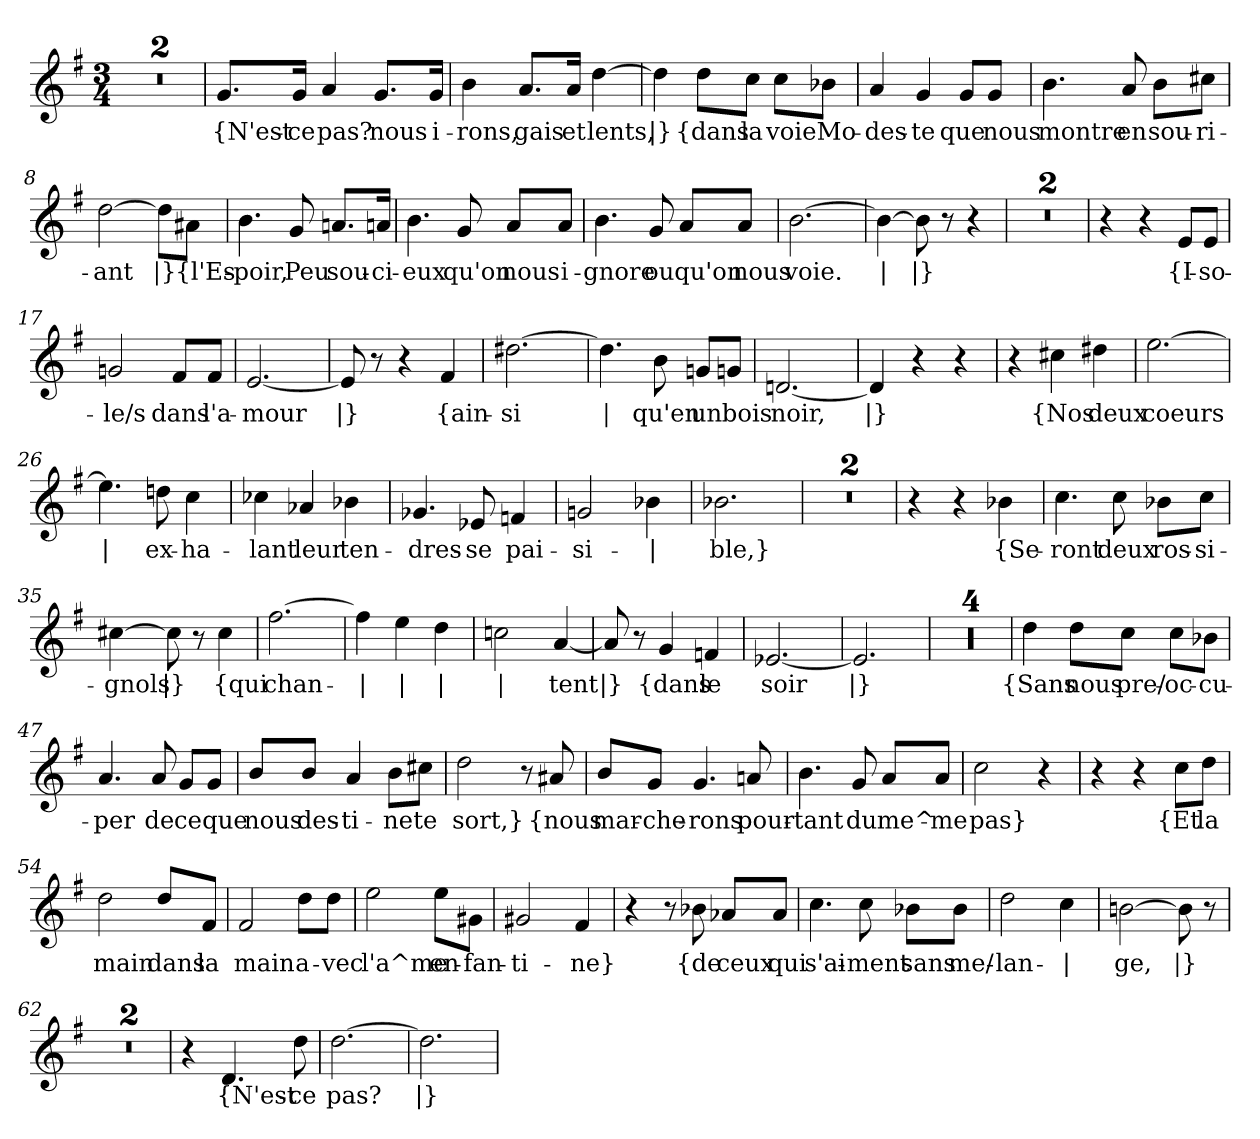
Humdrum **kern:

**kern	**text
*part1	*part1
*staff1	*staff1
*clefG2	*
*k[f#]	*
*M3/4	*
=1	=1
2.r	.
=2	=2
2.r	.
=3	=3
!	!LO:LY:b
8.g/L	{N'est-
!	!LO:LY:b
16g/Jk	-ce
!	!LO:LY:b
4a/	pas?
!	!LO:LY:b
8.g/L	nous
!	!LO:LY:b
16g/Jk	i-
=4	=4
!	!LO:LY:b
4b\	-rons,
!	!LO:LY:b
8.a/L	gais
!	!LO:LY:b
16a/Jk	et
!	!LO:LY:b
[4dd\	lents,
=5	=5
!	!LO:LY:b
4dd\]	|}
!	!LO:LY:b
8dd\L	{dans
!	!LO:LY:b
8cc\J	la
!	!LO:LY:b
8cc\L	voie
!	!LO:LY:b
8b-X\J	Mo-
=6	=6
!	!LO:LY:b
4a/	-des-
!	!LO:LY:b
4g/	-te
!	!LO:LY:b
8g/L	que
!	!LO:LY:b
8g/J	nous
!!LO:LB:g=z
=7	=7
!	!LO:LY:b
4.b\	montre
!	!LO:LY:b
8a/	-en
!	!LO:LY:b
8b\L	sou-
!	!LO:LY:b
8cc#X\J	-ri-
=8	=8
!	!LO:LY:b
[2dd\	-ant
!	!LO:LY:b
8dd\L]	|}
!	!LO:LY:b
8a#X\J	{l'Es-
=9	=9
!	!LO:LY:b
4.b\	-poir,
!	!LO:LY:b
8g/	Peu
!	!LO:LY:b
8.an/L	sou-
!	!LO:LY:b
16an/Jk	-ci-
=10	=10
!	!LO:LY:b
4.b\	-eux
!	!LO:LY:b
8g/	qu'on
!	!LO:LY:b
8a/L	nous
!	!LO:LY:b
8a/J	i-
=11	=11
!	!LO:LY:b
4.b\	-gnore
!	!LO:LY:b
8g/	ou
!	!LO:LY:b
8a/L	qu'on
!	!LO:LY:b
8a/J	nous
=12	=12
!	!LO:LY:b
[2.b\	voie.
!!LO:LB:g=z
=13	=13
!	!LO:LY:b
4b\_	|
!	!LO:LY:b
8b\]	|}
8r	.
4r	.
=14	=14
2.r	.
=15	=15
2.r	.
=16	=16
4r	.
4r	.
!	!LO:LY:b
8e/L	{I-
!	!LO:LY:b
8e/J	-so-
=17	=17
!	!LO:LY:b
2gn/	-le/s
!	!LO:LY:b
8f#/L	dans
!	!LO:LY:b
8f#/J	l'a-
=18	=18
!	!LO:LY:b
[2.e/	-mour
=19	=19
!	!LO:LY:b
8e/]	|}
8r	.
4r	.
!	!LO:LY:b
4f#/	{ain-
=20	=20
!	!LO:LY:b
[2.dd#X\	-si
=21	=21
!	!LO:LY:b
4.dd#\]	|
!	!LO:LY:b
8b\	qu'en
!	!LO:LY:b
8gn/L	un
!	!LO:LY:b
8gn/J	bois
=22	=22
!	!LO:LY:b
[2.dn/	noir,
=23	=23
!	!LO:LY:b
4d/]	|}
4r	.
4r	.
!!LO:LB:g=z
=24	=24
4r	.
!	!LO:LY:b
4cc#X\	{Nos
!	!LO:LY:b
4dd#X\	deux
=25	=25
!	!LO:LY:b
[2.ee\	coeurs
=26	=26
!	!LO:LY:b
4.ee\]	|
!	!LO:LY:b
8ddn\	ex-
!	!LO:LY:b
4cc\	-ha-
=27	=27
!	!LO:LY:b
4cc-X\	-lant
!	!LO:LY:b
4a-X/	leur
!	!LO:LY:b
4b-X\	ten-
=28	=28
!	!LO:LY:b
4.g-X/	-dres-
!	!LO:LY:b
8e-X/	-se
!	!LO:LY:b
4fn/	pai-
=29	=29
!	!LO:LY:b
2gn/	-si-
!	!LO:LY:b
4b-X\	|
=30	=30
!	!LO:LY:b
2.b-X\	-ble,}
=31	=31
2.r	.
=32	=32
2.r	.
=33	=33
4r	.
4r	.
!	!LO:LY:b
4b-X\	{Se-
!!LO:LB:g=z
=34	=34
!	!LO:LY:b
4.cc\	-ront
!	!LO:LY:b
8cc\	deux
!	!LO:LY:b
8b-X\L	ros-
!	!LO:LY:b
8cc\J	-si-
=35	=35
!	!LO:LY:b
[4cc#X\	-gnols
!	!LO:LY:b
8cc#\]	|}
8r	.
!	!LO:LY:b
4cc#\	{qui
=36	=36
!	!LO:LY:b
[2.ff#\	chan-
=37	=37
!	!LO:LY:b
4ff#\]	|
!	!LO:LY:b
4ee\	|
!	!LO:LY:b
4dd\	|
=38	=38
!	!LO:LY:b
2ccn\	|
!	!LO:LY:b
[4a/	-tent
=39	=39
!	!LO:LY:b
8a/]	|}
8r	.
!	!LO:LY:b
4g/	{dans
!	!LO:LY:b
4fn/	le
=40	=40
!	!LO:LY:b
[2.e-X/	soir
=41	=41
!	!LO:LY:b
2.e-/]	|}
=42	=42
2.r	.
=43	=43
2.r	.
=44	=44
2.r	.
=45	=45
2.r	.
!!LO:LB:g=z
=46	=46
!	!LO:LY:b
4dd\	{Sans
!	!LO:LY:b
8dd\L	nous
!	!LO:LY:b
8cc\J	pre/-
!	!LO:LY:b
8cc\L	-oc-
!	!LO:LY:b
8b-X\J	-cu-
=47	=47
!	!LO:LY:b
4.a/	-per
!	!LO:LY:b
8a/	de
!	!LO:LY:b
8g/L	ce
!	!LO:LY:b
8g/J	que
=48	=48
!	!LO:LY:b
8b/L	nous
!	!LO:LY:b
8b/J	des-
!	!LO:LY:b
4a/	-ti-
!	!LO:LY:b
8b\L	-ne
!	!LO:LY:b
8cc#X\J	te
=49	=49
!	!LO:LY:b
2dd\	sort,}
8r	.
!	!LO:LY:b
8a#X/	{nous
=50	=50
!	!LO:LY:b
8b/L	mar-
!	!LO:LY:b
8g/J	-che-
!	!LO:LY:b
4.g/	-rons
!	!LO:LY:b
8an/	pour-
!!LO:LB:g=z
=51	=51
!	!LO:LY:b
4.b\	-tant
!	!LO:LY:b
8g/	du
!	!LO:LY:b
8a/L	me^-
!	!LO:LY:b
8a/J	-me
=52	=52
!	!LO:LY:b
2cc\	pas}
4r	.
=53	=53
4r	.
4r	.
!	!LO:LY:b
8cc\L	{Et
!	!LO:LY:b
8dd\J	la
=54	=54
!	!LO:LY:b
2dd\	main
!	!LO:LY:b
8dd/L	dans
!	!LO:LY:b
8f#/J	la
=55	=55
!	!LO:LY:b
2f#/	main
!	!LO:LY:b
8dd\L	a-
!	!LO:LY:b
8dd\J	-vec
=56	=56
!	!LO:LY:b
2ee\	l'a^me
!	!LO:LY:b
8ee\L	en-
!	!LO:LY:b
8g#X\J	-fan-
=57	=57
!	!LO:LY:b
2g#X/	-ti-
!	!LO:LY:b
4f#/	-ne}
!!LO:LB:g=z
=58	=58
4r	.
8r	.
!	!LO:LY:b
8b-X\	{de
!	!LO:LY:b
8a-X/L	ceux
!	!LO:LY:b
8a-/J	qui
=59	=59
!	!LO:LY:b
4.cc\	s'ai-
!	!LO:LY:b
8cc\	-ment
!	!LO:LY:b
8b-X\L	sans
!	!LO:LY:b
8b-\J	me/-
=60	=60
!	!LO:LY:b
2dd\	-lan-
!	!LO:LY:b
4cc\	|
=61	=61
!	!LO:LY:b
[2bn\	-ge,
!	!LO:LY:b
8bn\]	|}
8r	.
=62	=62
2.r	.
=63	=63
2.r	.
=64	=64
4r	.
!	!LO:LY:b
4.d/	{N'est-
!	!LO:LY:b
8dd\	-ce
=65	=65
!	!LO:LY:b
[2.dd\	pas?
=66	=66
!	!LO:LY:b
2.dd\]	|}
=	=
*-	*-
